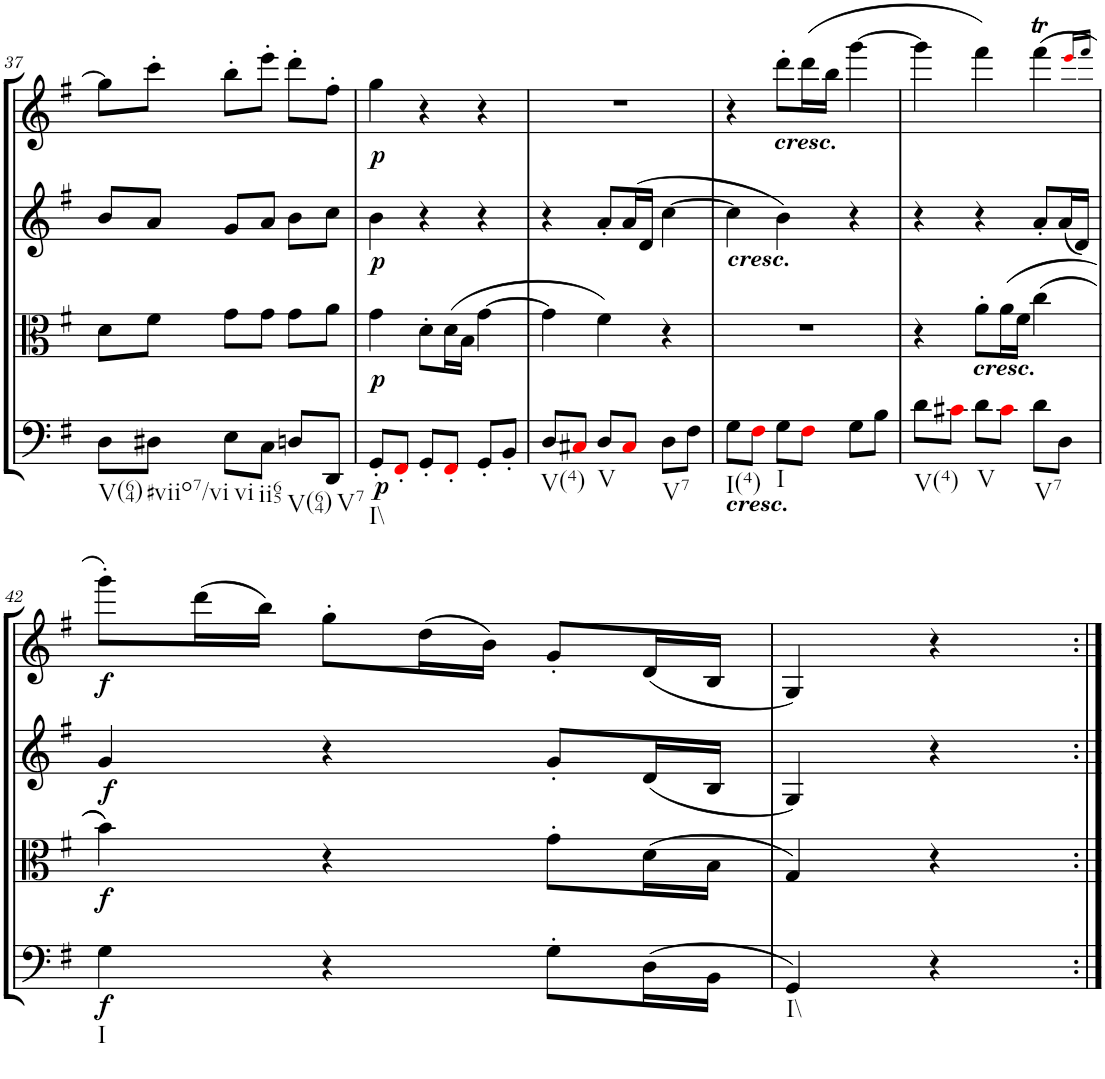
**kern	**dynam	**kern	**dynam	**kern	**dynam	**kern	**dynam
*part4	*part4	*part3	*part3	*part2	*part2	*part1	*part1
*staff4	*staff4	*staff3	*staff3	*staff2	*staff2	*staff1	*staff1
*I"Cello	*	*I"Viola	*	*I"2nd Violin	*	*I"1st Violin	*
*	*	*I'Vla	*	*I'Vln	*	*I'Vln	*
!!LO:PB:g=z
*clefF4	*	*clefC3	*	*clefG2	*	*clefG2	*
*k[f#]	*	*k[f#]	*	*k[f#]	*	*k[f#]	*
*G:	*	*G:	*	*G:	*	*G:	*
*M3/4	*	*M3/4	*	*M3/4	*	*M3/4	*
=37	=37	=37	=37	=37	=37	=37	=37
!LO:TX:b:t=V(64)	!	!	!	!	!	!	!
8D\L	.	8d\L	.	8b/L	.	8gg\L]	.
!LO:TX:b:t=#viio7/vi	!	!	!	!	!	!	!
8D#X\J	.	8f#\J	.	8a/J	.	8ccc'\J	.
!LO:TX:b:t=vi	!	!	!	!	!	!	!
8E\L	.	8g\L	.	8g/L	.	8bb'\L	.
!LO:TX:b:t=ii65	!	!	!	!	!	!	!
8C\J	.	8g\J	.	8a/J	.	8eee'\J	.
!LO:TX:b:t=V(64)	!	!	!	!	!	!	!
8Dn/L	.	8g\L	.	8b\L	.	8ddd'\L	.
!LO:TX:b:t=V7	!	!	!	!	!	!	!
8DD/J	.	8a\J	.	8cc\J	.	8ff#'\J	.
=38	=38	=38	=38	=38	=38	=38	=38
!LO:TX:b:t=I\\	!	!	!	!	!	!	!
!	!LO:DY:b	!	!LO:DY:b	!	!LO:DY:b	!	!LO:DY:b
8GG'/L	p	4g\	p	4b\	p	4gg\	p
8FF#'i/J	.	.	.	.	.	.	.
8GG'/L	.	8d'\L	.	4r	.	4r	.
8FF#'i/J	.	(16d\L	.	.	.	.	.
.	.	16B\JJ	.	.	.	.	.
8GG'/L	.	[4g\	.	4r	.	4r	.
8BB'/J	.	.	.	.	.	.	.
=39	=39	=39	=39	=39	=39	=39	=39
!LO:TX:b:t=V(4)	!	!	!	!	!	!	!
8D/L	.	4g\]	.	4r	.	2.r	.
8C#Xi/J	.	.	.	.	.	.	.
!LO:TX:b:t=V	!	!	!	!	!	!	!
8D/L	.	4f#\)	.	8a'/L	.	.	.
8C#i/J	.	.	.	(16a/L	.	.	.
.	.	.	.	16d/JJ	.	.	.
!LO:TX:b:t=V7	!	!	!	!	!	!	!
8D\L	.	4r	.	[4cc\	.	.	.
8F#\J	.	.	.	.	.	.	.
=40	=40	=40	=40	=40	=40	=40	=40
!	!	!	!	!LO:TX:b:Bi:t=cresc.	!	!	!
!LO:TX:b:Bi:t=cresc.	!	!	!	!	!	!	!
!LO:TX:b:t=I(4)	!	!	!	!	!	!	!
8G\L	.	2.r	.	4cc\]	.	4r	.
8F#i\J	.	.	.	.	.	.	.
!	!	!	!	!	!	!LO:TX:b:Bi:t=cresc.	!
!LO:TX:b:t=I	!	!	!	!	!	!	!
8G\L	.	.	.	4b\)	.	8ddd'\L	.
8F#i\J	.	.	.	.	.	(16ddd\L	.
.	.	.	.	.	.	16bb\JJ	.
8G\L	.	.	.	4r	.	[4ggg\	.
8B\J	.	.	.	.	.	.	.
=41	=41	=41	=41	=41	=41	=41	=41
!LO:TX:b:t=V(4)	!	!	!	!	!	!	!
8d\L	.	4r	.	4r	.	4ggg\]	.
8c#Xi\J	.	.	.	.	.	.	.
!	!	!LO:TX:b:Bi:t=cresc.	!	!	!	!	!
!LO:TX:b:t=V	!	!	!	!	!	!	!
8d\L	.	8a'\L	.	4r	.	4fff#\)	.
8c#i\J	.	(16a\L	.	.	.	.	.
.	.	16f#\JJ	.	.	.	.	.
!LO:TX:b:t=V7	!	!	!	!	!	!	!
8d\L	.	(4cc\	.	8a'/L	.	(4fff#t\	.
8D\J	.	.	.	(16a/L	.	.	.
.	.	.	.	16d/JJ)	.	.	.
.	.	.	.	.	.	16qeeei/LL	.
.	.	.	.	.	.	16qfff#/JJ	.
!!LO:LB:g=z
=42	=42	=42	=42	=42	=42	=42	=42
!LO:TX:b:t=I	!	!	!	!	!	!	!
!	!LO:DY:b	!	!LO:DY:b	!	!LO:DY:b	!	!LO:DY:b
4G\	f	4b\))	f	4g/	f	8ggg'\L)	f
.	.	.	.	.	.	(16ddd\L	.
.	.	.	.	.	.	16bb\JJ)	.
4r	.	4r	.	4r	.	8gg'\L	.
.	.	.	.	.	.	(16dd\L	.
.	.	.	.	.	.	16b\JJ)	.
8G'\L	.	8g'\L	.	8g'/L	.	8g'/L	.
(16D\L	.	(16d\L	.	(16d/L	.	(16d/L	.
16BB\JJ	.	16B\JJ	.	16B/JJ	.	16B/JJ	.
=43	=43	=43	=43	=43	=43	=43	=43
!LO:TX:b:t=I\\	!	!	!	!	!	!	!
4GG/)	.	4G/)	.	4G/)	.	4G/)	.
4r	.	4r	.	4r	.	4r	.
=:|!	=:|!	=:|!	=:|!	=:|!	=:|!	=:|!	=:|!
*-	*-	*-	*-	*-	*-	*-	*-
